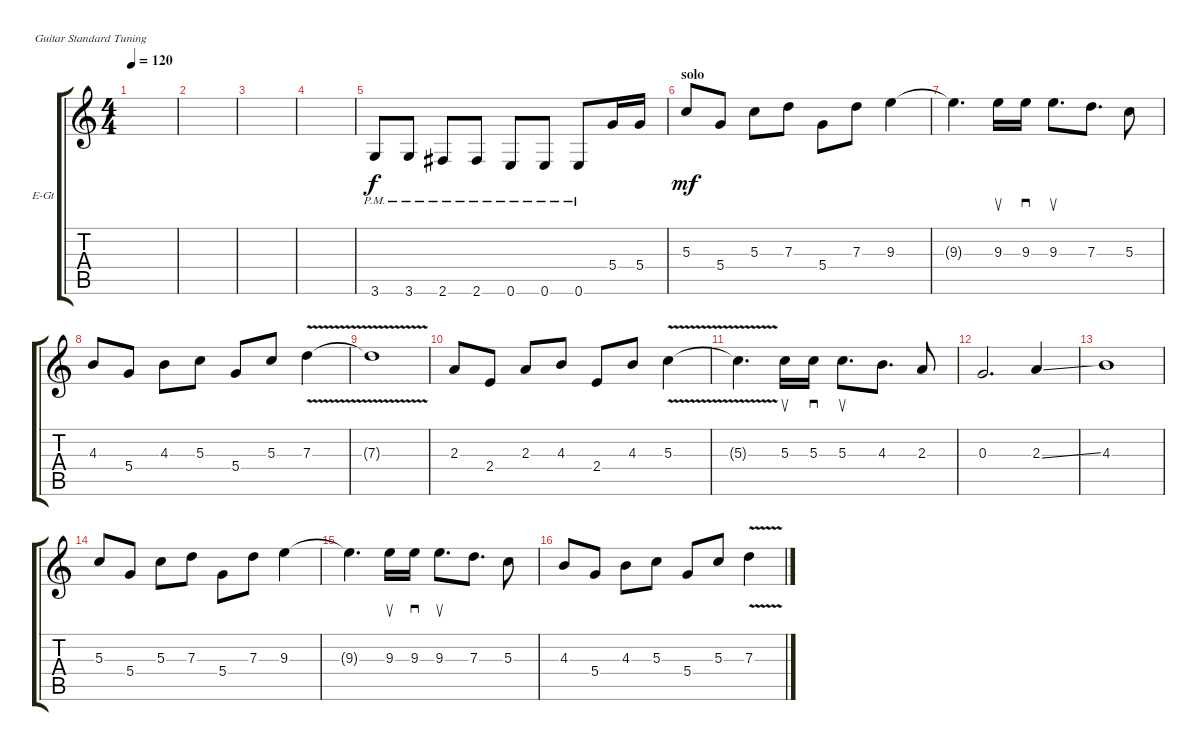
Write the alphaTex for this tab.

\defaultSystemsLayout 4
\bracketExtendMode groupsimilarinstruments
\firstSystemTrackNameOrientation horizontal
\otherSystemsTrackNameOrientation horizontal
\track ("Соло-гитара" "E-Gt") {instrument distortionguitar}
\staff {score tabs}
\tuning (E4 B3 G3 D3 A2 E2)
\ts (4 4)
\tempo 120
\clef g2
\scale
0.333333
\ks c
|
\scale
0.333333 |
\scale
0.333333 |
\scale
0.333333 |
\scale
0.333333 3.6{pm}.8 3.6{pm}.8 2.6{pm}.8 2.6{pm}.8 0.6{pm}.8 0.6{pm}.8 0.6{pm}.8 5.4.16 5.4.16 |
\section ("" "solo")
\scale
0.333333 5.3.8{dy mf} 5.4.8 5.3.8 7.3.8 5.4.8 7.3.8 9.3.4 |
\scale
0.333333 9.3{t}.4{d} 9.3.16{su} 9.3.16{sd} 9.3.8{d su} 7.3.8{d} 5.3.8 |
\scale
0.333333 4.3.8 5.4.8 4.3.8 5.3.8 5.4.8 5.3.8 7.3{v}.4 |
\scale
0.333333 7.3{v t}.1 |
\scale
0.333333 2.3.8 2.4.8 2.3.8 4.3.8 2.4.8 4.3.8 5.3{v}.4 |
\scale
0.333333 5.3{v t}.4{d} 5.3.16{su} 5.3.16{sd} 5.3.8{d su} 4.3.8{d} 2.3.8 |
0.3.2{d} 2.3{ss}.4 |
4.3.1 |
5.3.8 5.4.8 5.3.8 7.3.8 5.4.8 7.3.8 9.3.4 |
9.3{t}.4{d} 9.3.16{su} 9.3.16{sd} 9.3.8{d su} 7.3.8{d} 5.3.8 |
4.3.8 5.4.8 4.3.8 5.3.8 5.4.8 5.3.8 7.3{v}.4
